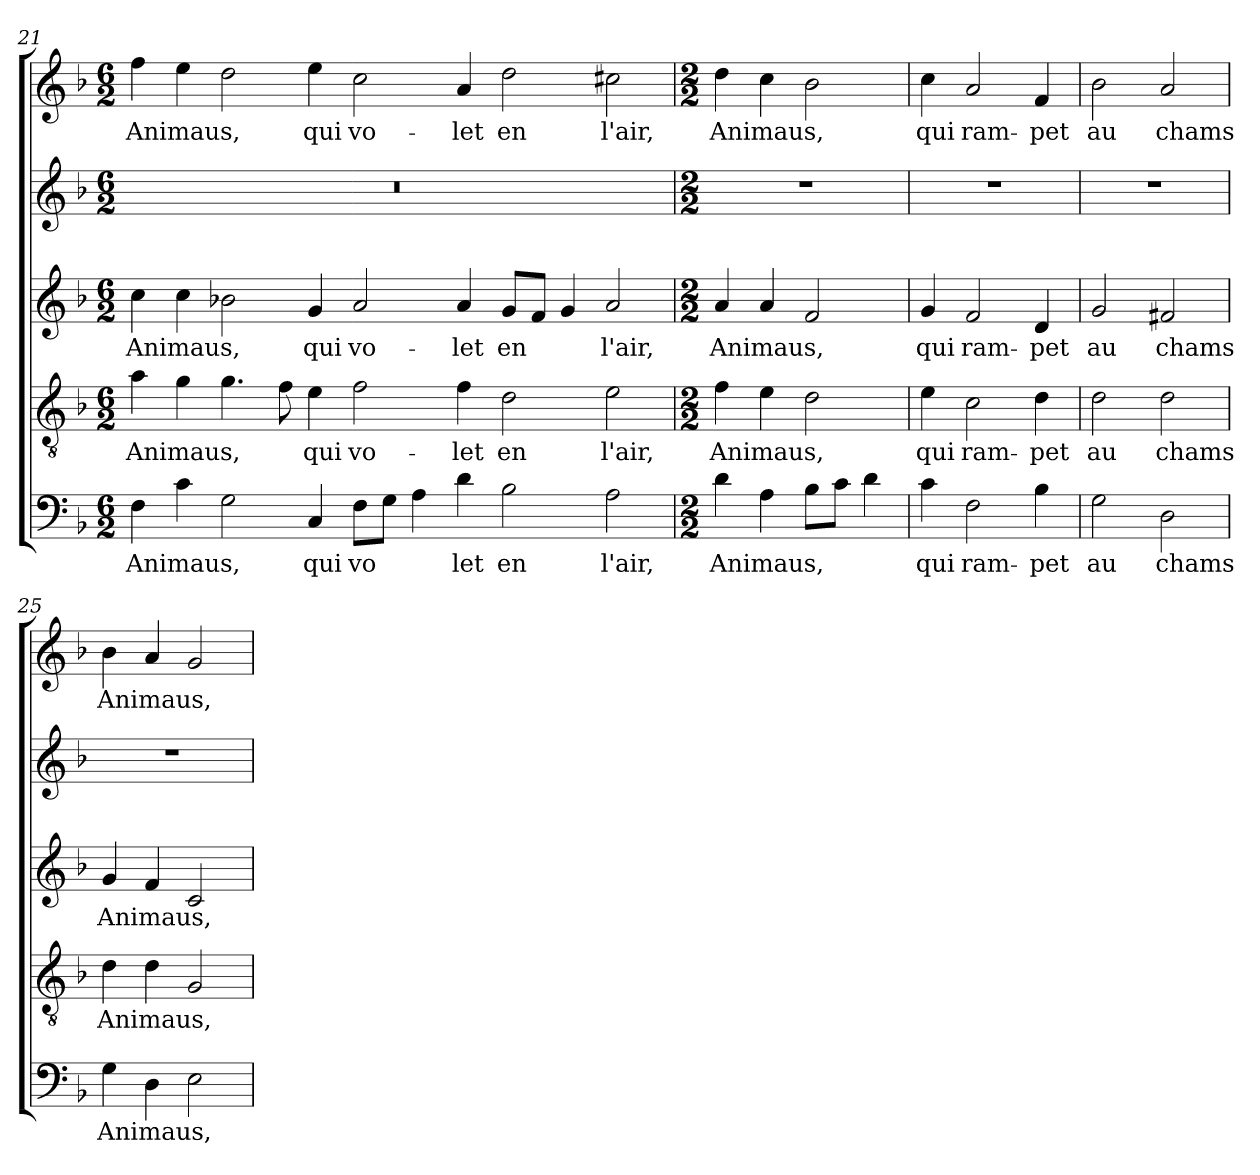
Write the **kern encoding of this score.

**kern	**text	**kern	**text	**kern	**text	**kern	**kern	**text
*part5	*part5	*part4	*part4	*part3	*part3	*part2	*part1	*part1
*staff5	*staff5	*staff4	*staff4	*staff3	*staff3	*staff2	*staff1	*staff1
*clefF4	*	*clefGv2	*	*clefG2	*	*clefG2	*clefG2	*
*k[b-]	*	*k[b-]	*	*k[b-]	*	*k[b-]	*k[b-]	*
*F:	*	*F:	*	*F:	*	*F:	*F:	*
*M6/2	*	*M6/2	*	*M6/2	*	*M6/2	*M6/2	*
=21	=21	=21	=21	=21	=21	=21	=21	=21
!	!LO:LY:b	!	!LO:LY:b	!	!LO:LY:b	!	!	!LO:LY:b
4F\	Animaus,	4a\	Animaus,	4cc\	Animaus,	0.r	4ff\	Animaus,
4c\	.	4g\	.	4cc\	.	.	4ee\	.
2G\	.	4.g\	.	2b-X\	.	.	2dd\	.
.	.	8f\	.	.	.	.	.	.
!	!LO:LY:b	!	!LO:LY:b	!	!LO:LY:b	!	!	!LO:LY:b
4C/	qui	4e\	qui	4g/	qui	.	4ee\	qui
!	!LO:LY:b	!	!LO:LY:b	!	!LO:LY:b	!	!	!LO:LY:b
8F\L	vo	2f\	vo-	2a/	vo-	.	2cc\	vo-
8G\J	.	.	.	.	.	.	.	.
4A\	.	.	.	.	.	.	.	.
!	!LO:LY:b	!	!LO:LY:b	!	!LO:LY:b	!	!	!LO:LY:b
4d\	let	4f\	-let	4a/	-let	.	4a/	-let
!	!LO:LY:b	!	!LO:LY:b	!	!LO:LY:b	!	!	!LO:LY:b
2B-\	en	2d\	en	8g/L	en	.	2dd\	en
.	.	.	.	8f/J	.	.	.	.
.	.	.	.	4g/	.	.	.	.
!	!LO:LY:b	!	!LO:LY:b	!	!LO:LY:b	!	!	!LO:LY:b
2A\	l'air,	2e\	l'air,	2a/	l'air,	.	2cc#X\	l'air,
!!LO:LB:g=z
=22	=22	=22	=22	=22	=22	=22	=22	=22
*M2/2	*	*M2/2	*	*M2/2	*	*M2/2	*M2/2	*
!	!LO:LY:b	!	!LO:LY:b	!	!LO:LY:b	!	!	!LO:LY:b
4d\	Animaus,	4f\	Animaus,	4a/	Animaus,	1r	4dd\	Animaus,
4A\	.	4e\	.	4a/	.	.	4cc\	.
8B-\L	.	2d\	.	2f/	.	.	2b-\	.
8c\J	.	.	.	.	.	.	.	.
4d\	.	.	.	.	.	.	.	.
=23	=23	=23	=23	=23	=23	=23	=23	=23
!	!LO:LY:b	!	!LO:LY:b	!	!LO:LY:b	!	!	!LO:LY:b
4c\	qui	4e\	qui	4g/	qui	1r	4cc\	qui
!	!LO:LY:b	!	!LO:LY:b	!	!LO:LY:b	!	!	!LO:LY:b
2F\	ram-	2c\	ram-	2f/	ram-	.	2a/	ram-
!	!LO:LY:b	!	!LO:LY:b	!	!LO:LY:b	!	!	!LO:LY:b
4B-\	-pet	4d\	-pet	4d/	-pet	.	4f/	-pet
=24	=24	=24	=24	=24	=24	=24	=24	=24
!	!LO:LY:b	!	!LO:LY:b	!	!LO:LY:b	!	!	!LO:LY:b
2G\	au	2d\	au	2g/	au	1r	2b-\	au
!	!LO:LY:b	!	!LO:LY:b	!	!LO:LY:b	!	!	!LO:LY:b
2D\	chams	2d\	chams	2f#X/	chams	.	2a/	chams
=25	=25	=25	=25	=25	=25	=25	=25	=25
!	!LO:LY:b	!	!LO:LY:b	!	!LO:LY:b	!	!	!LO:LY:b
4G\	Animaus,	4d\	Animaus,	4g/	Animaus,	1r	4b-\	Animaus,
4D\	.	4d\	.	4f/	.	.	4a/	.
2E\	.	2G/	.	2c/	.	.	2g/	.
=	=	=	=	=	=	=	=	=
*-	*-	*-	*-	*-	*-	*-	*-	*-
